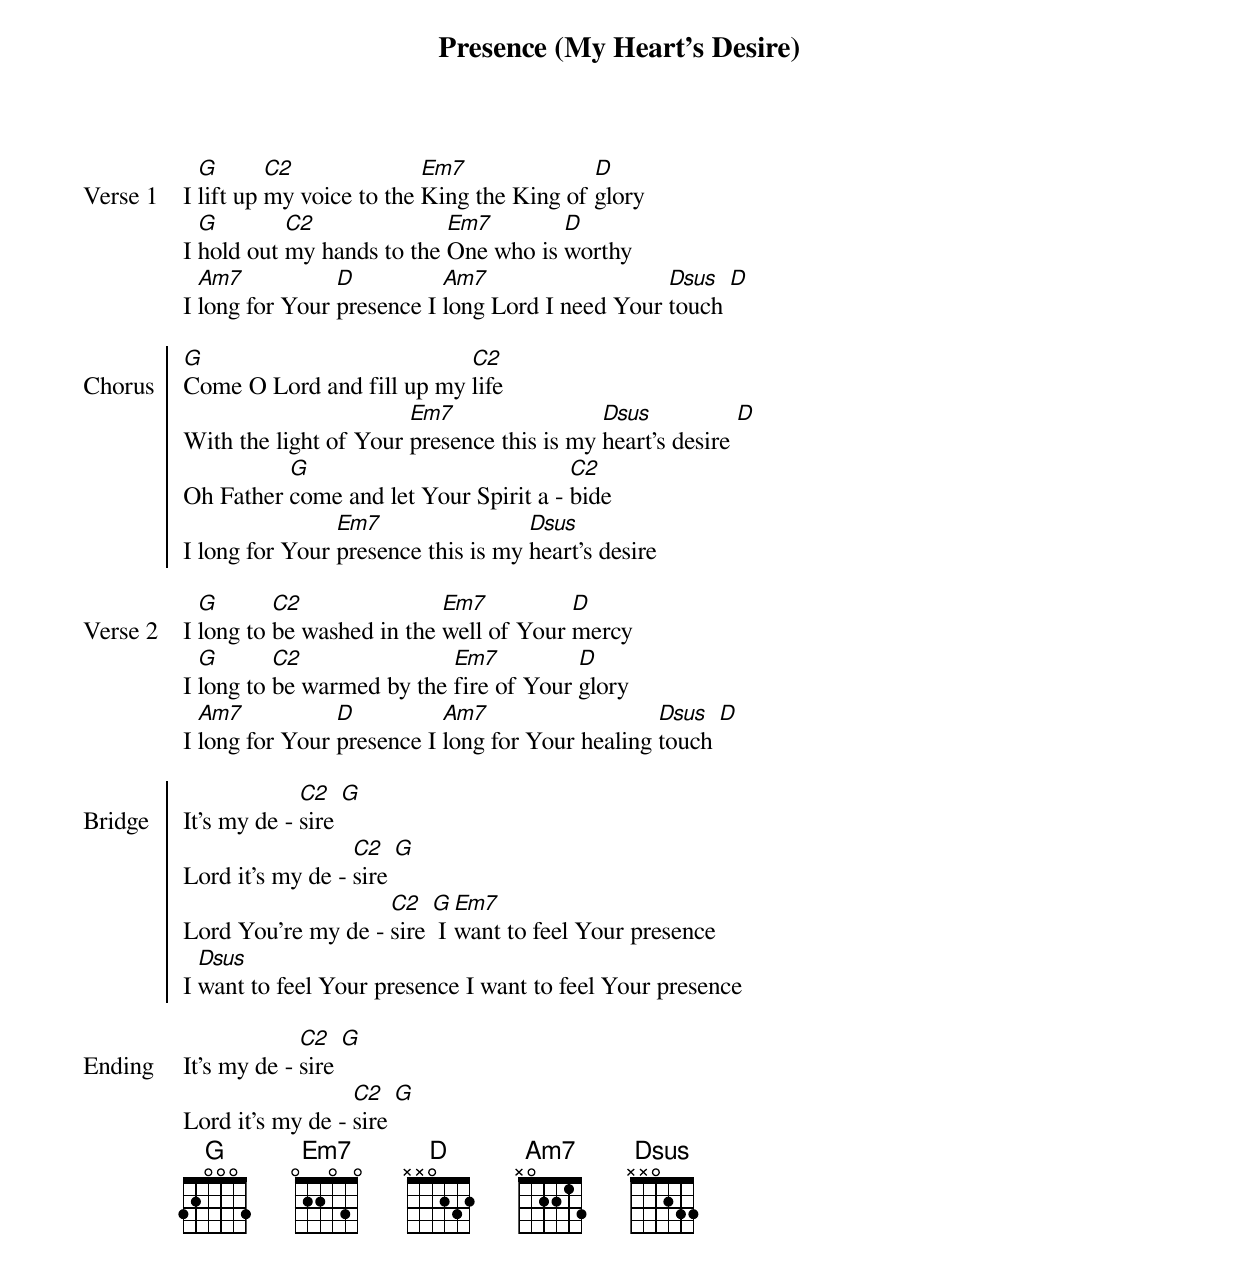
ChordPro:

{title: Presence (My Heart's Desire)}
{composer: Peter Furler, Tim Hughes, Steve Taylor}
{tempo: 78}
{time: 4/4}
{transpose: 6}
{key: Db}

{start_of_verse: Verse 1}
I [Db]lift up [Gb2]my voice to the [Bbm7]King the King of [Ab]glory
I [Db]hold out [Gb2]my hands to the [Bbm7]One who is [Ab]worthy
I [Ebm7]long for Your [Ab]presence I [Ebm7]long Lord I need Your [Absus]touch [Ab]
{end_of_verse: Verse 1}

{soc: Chorus}
[Db]Come O Lord and fill up my [Gb2]life
With the light of Your [Bbm7]presence this is my [Absus]heart's desire [Ab]
Oh Father [Db]come and let Your Spirit a - [Gb2]bide
I long for Your [Bbm7]presence this is my [Absus]heart's desire
{eoc: Chorus}

{start_of_verse: Verse 2}
I [Db]long to [Gb2]be washed in the [Bbm7]well of Your [Ab]mercy
I [Db]long to [Gb2]be warmed by the [Bbm7]fire of Your [Ab]glory
I [Ebm7]long for Your [Ab]presence I [Ebm7]long for Your healing [Absus]touch [Ab]
{end_of_verse: Verse 2}

{soc: Bridge}
It's my de - [Gb2]sire [Db]
Lord it's my de - [Gb2]sire [Db]
Lord You're my de - [Gb2]sire [Db] I [Bbm7]want to feel Your presence
I [Absus]want to feel Your presence I want to feel Your presence
{eoc: Bridge}

{start_of_verse: Ending}
It's my de - [Gb2]sire [Db]
Lord it's my de - [Gb2]sire [Db]
{end_of_verse: Ending}
